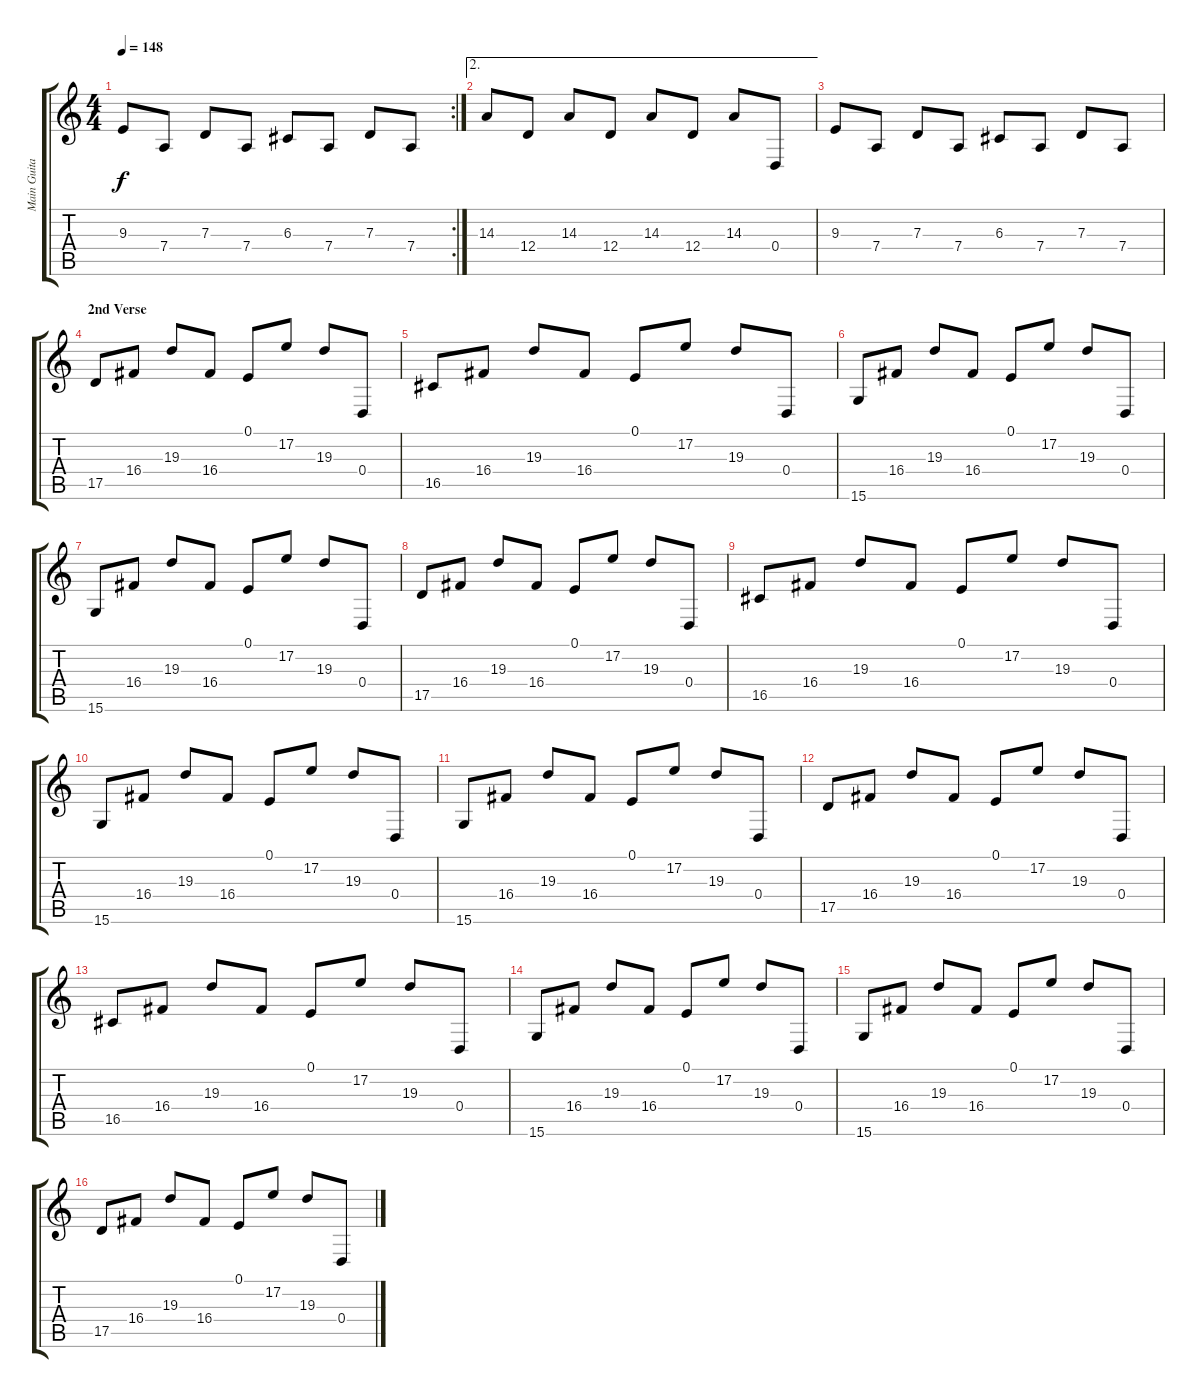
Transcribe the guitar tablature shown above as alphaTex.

\track ("Main Guitar   " "Main Guita") {instrument stringensemble1}
\staff {score tabs}
\tuning (E4 B3 G3 D3 A2 E2) {hide}
\rc 2
\ts (4 4)
\tempo 148
\clef g2
\ks c
9.3.8{dy f} 7.4.8 7.3.8 7.4.8 6.3.8 7.4.8 7.3.8 7.4.8 |
\ae 2
14.3.8 12.4.8 14.3.8 12.4.8 14.3.8 12.4.8 14.3.8 0.4.8 |
9.3.8 7.4.8 7.3.8 7.4.8 6.3.8 7.4.8 7.3.8 7.4.8 |
\section ("" "2nd Verse")
17.5.8 16.4.8 19.3.8 16.4.8 0.1.8 17.2.8 19.3.8 0.4.8 |
16.5.8 16.4.8 19.3.8 16.4.8 0.1.8 17.2.8 19.3.8 0.4.8 |
15.6.8 16.4.8 19.3.8 16.4.8 0.1.8 17.2.8 19.3.8 0.4.8 |
15.6.8 16.4.8 19.3.8 16.4.8 0.1.8 17.2.8 19.3.8 0.4.8 |
17.5.8 16.4.8 19.3.8 16.4.8 0.1.8 17.2.8 19.3.8 0.4.8 |
16.5.8 16.4.8 19.3.8 16.4.8 0.1.8 17.2.8 19.3.8 0.4.8 |
15.6.8 16.4.8 19.3.8 16.4.8 0.1.8 17.2.8 19.3.8 0.4.8 |
15.6.8 16.4.8 19.3.8 16.4.8 0.1.8 17.2.8 19.3.8 0.4.8 |
17.5.8 16.4.8 19.3.8 16.4.8 0.1.8 17.2.8 19.3.8 0.4.8 |
16.5.8 16.4.8 19.3.8 16.4.8 0.1.8 17.2.8 19.3.8 0.4.8 |
15.6.8 16.4.8 19.3.8 16.4.8 0.1.8 17.2.8 19.3.8 0.4.8 |
15.6.8 16.4.8 19.3.8 16.4.8 0.1.8 17.2.8 19.3.8 0.4.8 |
17.5.8 16.4.8 19.3.8 16.4.8 0.1.8 17.2.8 19.3.8 0.4.8
